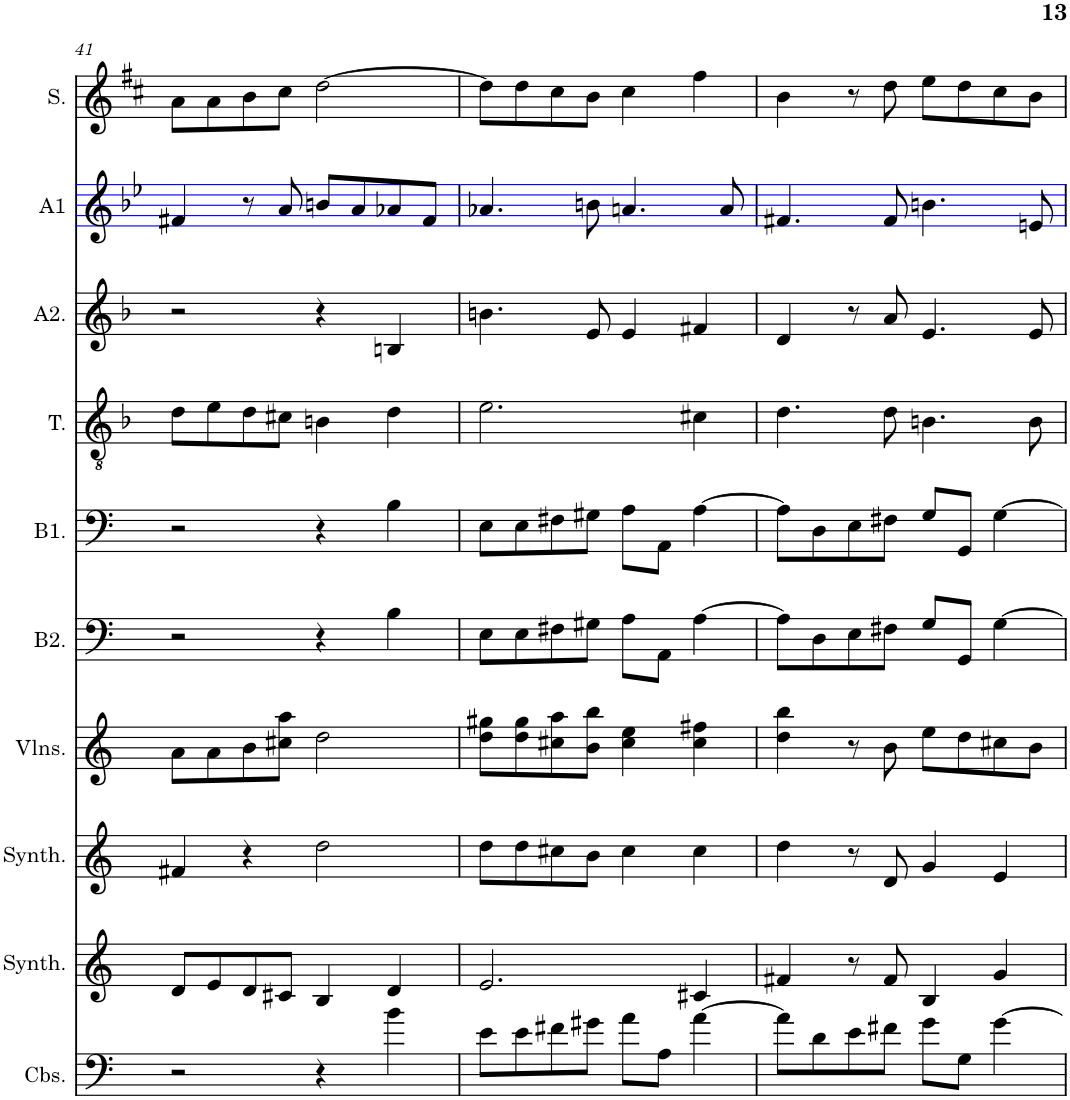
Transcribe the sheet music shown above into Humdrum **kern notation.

**kern	**kern	**kern	**kern	**kern	**kern	**kern	**kern	**kern	**kern
*part10	*part9	*part8	*part7	*part6	*part5	*part4	*part3	*part2	*part1
*staff10	*staff9	*staff8	*staff7	*staff6	*staff5	*staff4	*staff3	*staff2	*staff1
*I"Contrebasses, D'Bass/Strings, etc	*I"Synthétiseur d'instruments à cordes, Synth strings, etc	*I"Synthétiseur d'instruments à cordes, Synth strings 2	*I"Violons, 1st violins	*I"Basse2	*I"Basse1	*I"Ténor	*I"Alto2	*I"Alto1	*I"Soprano
*I'Cbs.	*I'Synth.	*I'Synth.	*I'Vlns.	*I'B2.	*I'B1.	*I'T.	*I'A2.	*I'A1	*I'S.
!!LO:PB:g=z
*clefF4	*clefG2	*clefG2	*clefG2	*clefF4	*clefF4	*clefGv2	*clefG2	*clefG2	*clefG2
*Trd7c12	*	*	*	*	*	*	*	*	*
*k[]	*k[]	*k[]	*k[]	*k[]	*k[]	*k[b-]	*k[b-]	*k[b-e-]	*k[f#c#]
*M4/4	*M4/4	*M4/4	*M4/4	*M4/4	*M4/4	*M4/4	*M4/4	*M4/4	*M4/4
=41	=41	=41	=41	=41	=41	=41	=41	=41	=41
2r	8d/L	4f#X/	8a\L	2r	2r	8d\L	2r	4f#X/	8a\L
.	8e/	.	8a\	.	.	8e\	.	.	8a\
.	8d/	4r	8b\	.	.	8d\	.	8r	8b\
.	8c#X/J	.	8cc#X\ 8aa\J	.	.	8c#X\J	.	8a/	8cc#\J
4r	4B/	2dd\	2dd\	4r	4r	4Bn\	4r	8bn/L	[2dd\
.	.	.	.	.	.	.	.	8a/	.
4b\	4d/	.	.	4B\	4B\	4d\	4Bn/	8a-X/	.
.	.	.	.	.	.	.	.	8f#/J	.
=42	=42	=42	=42	=42	=42	=42	=42	=42	=42
8e\L	2.e/	8dd\L	8dd\ 8gg#X\L	8E\L	8E\L	2.e\	4.bn\	4.a-X/	8dd\L]
8e\	.	8dd\	8dd\ 8gg#\	8E\	8E\	.	.	.	8dd\
8f#X\	.	8cc#X\	8cc#X\ 8aa\	8F#X\	8F#X\	.	.	.	8cc#\
8g#X\J	.	8b\J	8b\ 8bb\J	8G#X\J	8G#X\J	.	8e/	8bn\	8b\J
8a\L	.	4cc#\	4cc#\ 4ee\	8A\L	8A\L	.	4e/	4.an/	4cc#\
8A\J	.	.	.	8AA\J	8AA\J	.	.	.	.
[4a\	4c#X/	4cc#\	4cc#\ 4ff#X\	[4A\	[4A\	4c#X\	4f#X/	.	4ff#\
.	.	.	.	.	.	.	.	8a/	.
=43	=43	=43	=43	=43	=43	=43	=43	=43	=43
8a\L]	4f#X/	4dd\	4dd\ 4bb\	8A\L]	8A\L]	4.d\	4d/	4.f#X/	4b\
8d\	.	.	.	8D\	8D\	.	.	.	.
8e\	8r	8r	8r	8E\	8E\	.	8r	.	8r
8f#X\J	8f#/	8d/	8b\	8F#X\J	8F#X\J	8d\	8a/	8f#/	8dd\
8g\L	4B/	4g/	8ee\L	8G/L	8G/L	4.Bn\	4.e/	4.bn\	8ee\L
8G\J	.	.	8dd\	8GG/J	8GG/J	.	.	.	8dd\
[4g\	4g/	4e/	8cc#X\	[4G\	[4G\	.	.	.	8cc#\
.	.	.	8b\J	.	.	8B\	8e/	8en/	8b\J
=	=	=	=	=	=	=	=	=	=
*-	*-	*-	*-	*-	*-	*-	*-	*-	*-
